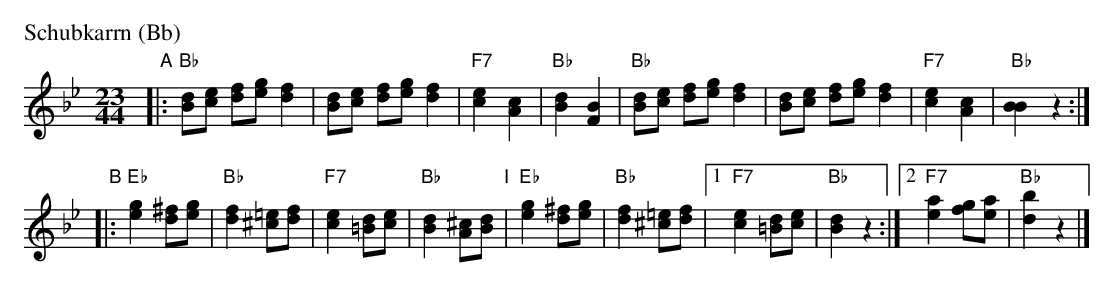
X:1
P: Schubkarrn (Bb)
M: 23/44
L: 1/8
K: Bb
"A"\
|: "Bb"[dB][ec] [fd][ge] [f2d2] | [dB][ec] [fd][ge] [f2d2] \
| "F7"[e2c2] [c2A2] | "Bb"[d2B2] [B2F2] \
|  "Bb"[dB][ec] [fd][ge] [f2d2] | [dB][ec] [fd][ge] [f2d2] \
| "F7"[e2c2] [c2A2] |  "Bb"[B2B2] z2 :|
"B"\
|:"Eb"[g2e2] [^fd][ge] | "Bb"[f2d2] [=e^c][fd] \
| "F7"[e2c2] [d=B][ec] | "Bb"[d2B2] [^cA][dB] \
"I"\
| "Eb"[g2e2] [^fd][ge] | "Bb"[f2d2] [=e^c][fd] \
|1 "F7"[e2c2] [d=B][ec] | "Bb"[d2B2] z2 \
:|2  "F7"[a2e2] [gf][ae] | "Bb"[b2d2] z2 |]
